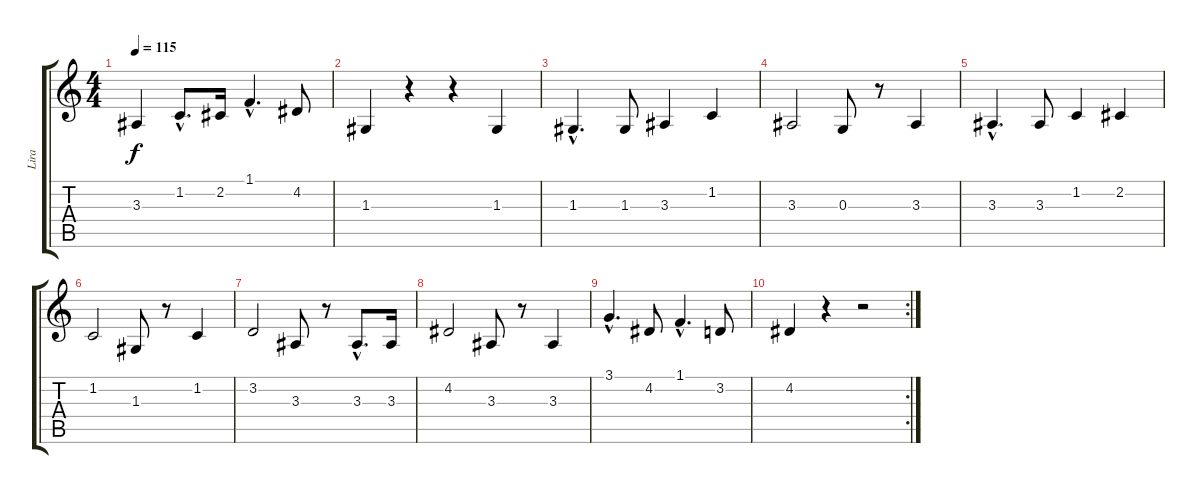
\track ("Lira" "Lira") {instrument musicbox}
\staff {score tabs}
\tuning (E4 B3 G3 D3 A2 E2) {hide}
\ts (4 4)
\tempo 115
\clef g2
\ks c
3.3.4{dy f} 1.2{hac}.8{d} 2.2.16 1.1{hac}.4{d} 4.2.8 |
1.3.4 r.4 r.4 1.3.4 |
1.3{hac}.4{d} 1.3.8 3.3.4 1.2.4 |
3.3.2 0.3.8 r.8 3.3.4 |
3.3{hac}.4{d} 3.3.8 1.2.4 2.2.4 |
1.2.2 1.3.8 r.8 1.2.4 |
3.2.2 3.3.8 r.8 3.3{hac}.8{d} 3.3.16 |
4.2.2 3.3.8 r.8 3.3.4 |
3.1{hac}.4{d} 4.2.8 1.1{hac}.4{d} 3.2.8 |
\rc 2
4.2.4 r.4 r.2
